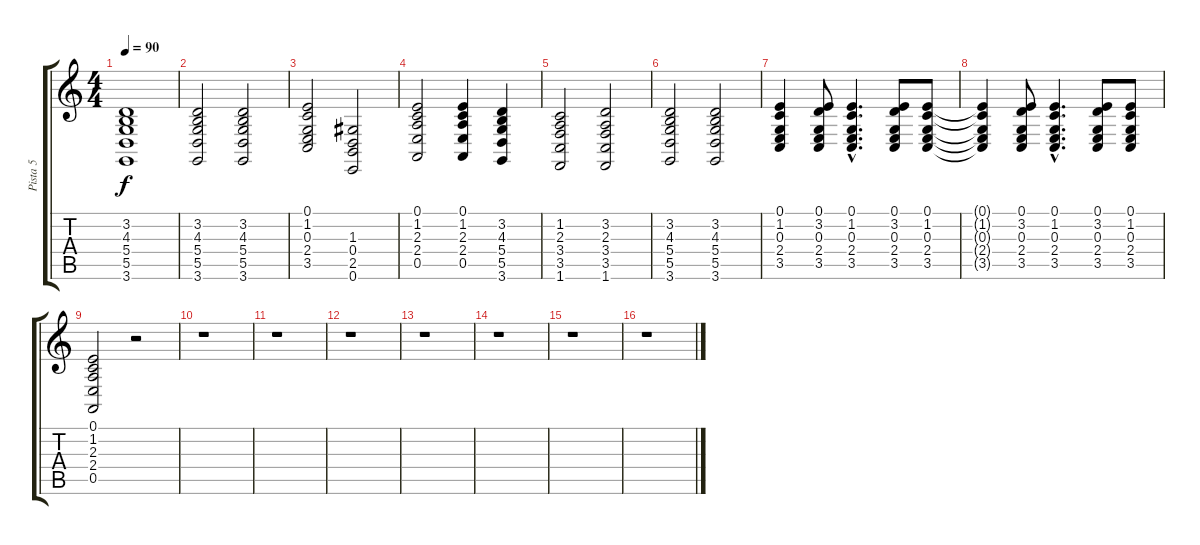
\track ("Pista 5" "Pista 5") {instrument stringensemble1}
\staff {score tabs}
\tuning (E4 B3 G3 D3 A2 E2) {hide}
\ts (4 4)
\tempo 90
\clef g2
\ks c
(3.2 4.3 5.4 5.5 3.6).1{dy f} |
(3.2 4.3 5.4 5.5 3.6).2 (3.2 4.3 5.4 5.5 3.6).2 |
(0.1 1.2 0.3 2.4 3.5).2 (1.3 0.4 2.5 0.6).2 |
(0.1 1.2 2.3 2.4 0.5).2 (0.1 1.2 2.3 2.4 0.5).4 (3.2 4.3 5.4 5.5 3.6).4 |
(1.2 2.3 3.4 3.5 1.6).2 (3.2 2.3 3.4 3.5 1.6).2 |
(3.2 4.3 5.4 5.5 3.6).2 (3.2 4.3 5.4 5.5 3.6).2 |
(0.1 1.2 0.3 2.4 3.5).4 (0.1 3.2 0.3 2.4 3.5).8 (0.1{hac} 1.2{hac} 0.3{hac} 2.4{hac} 3.5{hac}).4{d} (0.1 3.2 0.3 2.4 3.5).8 (0.1 1.2 0.3 2.4 3.5).8 |
(0.1{t} 1.2{t} 0.3{t} 2.4{t} 3.5{t}).4 (0.1 3.2 0.3 2.4 3.5).8 (0.1{hac} 1.2{hac} 0.3{hac} 2.4{hac} 3.5{hac}).4{d} (0.1 3.2 0.3 2.4 3.5).8 (0.1 1.2 0.3 2.4 3.5).8 |
(0.1 1.2 2.3 2.4 0.5).2 r.2 |
r.1 |
r.1 |
r.1 |
r.1 |
r.1 |
r.1 |
r.1
